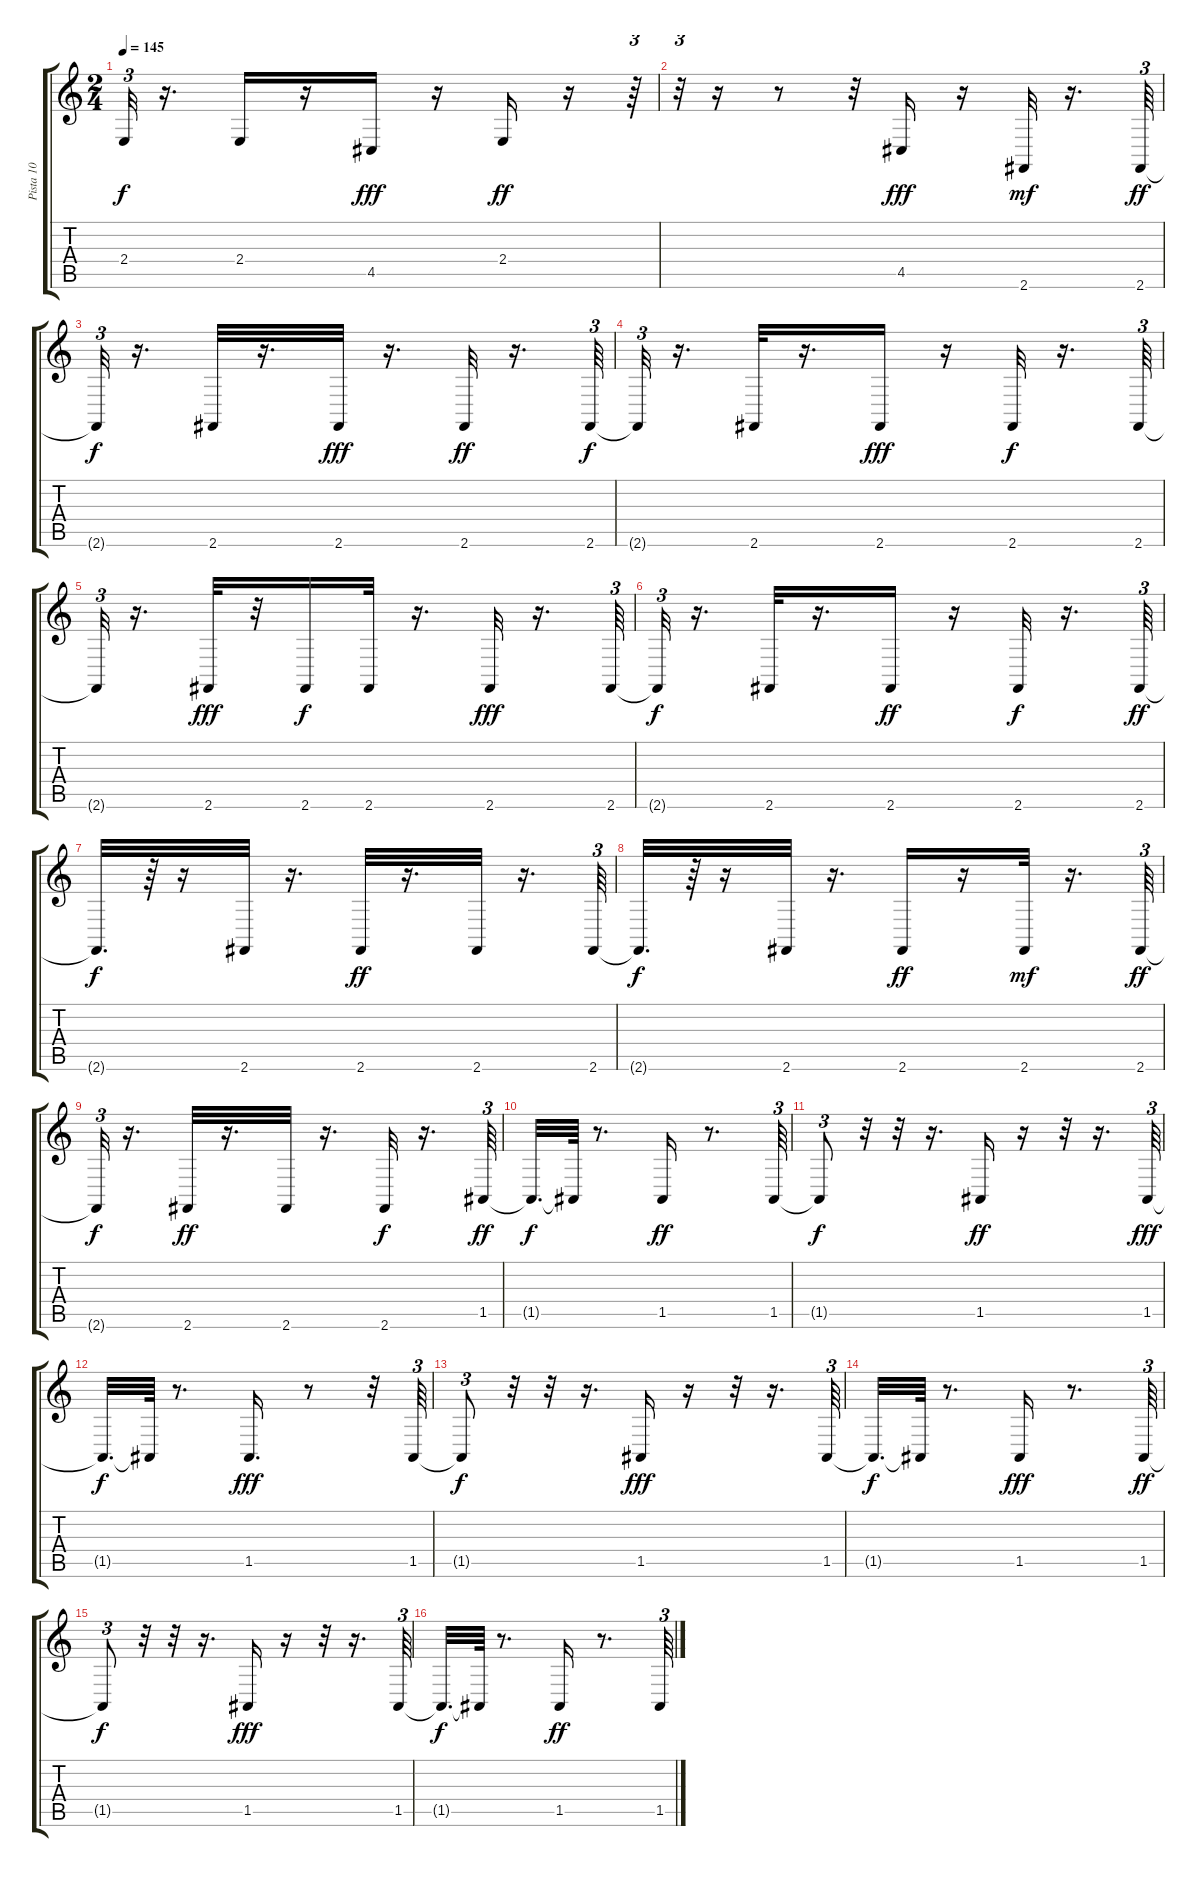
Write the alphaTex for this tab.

\track ("Pista 10" "Pista 10") {instrument acousticgrandpiano}
\staff {score tabs}
\tuning (E4 B3 G3 D3 A2 E2) {hide}
\ts (2 4)
\tempo 145
\clef g2
\ks c
2.4{t}.32{tu (3 2) dy f} r.16{d} 2.4.16 r.16 4.5.16{dy fff} r.16 2.4.16{dy ff} r.16 r.64{tu (3 2)} |
r.32{tu (3 2)} r.16 r.8 r.32 4.5.16{dy fff} r.16 2.6.32{dy mf} r.16{d} 2.6.64{tu (3 2) dy ff} |
2.6{t}.32{tu (3 2) dy f} r.16{d} 2.6.32 r.16{d} 2.6.32{dy fff} r.16{d} 2.6.32{dy ff} r.16{d} 2.6.64{tu (3 2) dy f} |
2.6{t}.32{tu (3 2)} r.16{d} 2.6.32 r.16{d} 2.6.16{dy fff} r.16 2.6.32{dy f} r.16{d} 2.6.64{tu (3 2)} |
2.6{t}.32{tu (3 2)} r.16{d} 2.6.32{dy fff} r.32 2.6.16{dy f} 2.6.32 r.16{d} 2.6.32{dy fff} r.16{d} 2.6.64{tu (3 2)} |
2.6{t}.32{tu (3 2) dy f} r.16{d} 2.6.32 r.16{d} 2.6.16{dy ff} r.16 2.6.32{dy f} r.16{d} 2.6.64{tu (3 2) dy ff} |
2.6{t}.32{d dy f} r.64 r.16 2.6.32 r.16{d} 2.6.32{dy ff} r.16{d} 2.6.32 r.16{d} 2.6.64{tu (3 2)} |
2.6{t}.32{d dy f} r.64 r.16 2.6.32 r.16{d} 2.6.16{dy ff} r.16 2.6.32{dy mf} r.16{d} 2.6.64{tu (3 2) dy ff} |
2.6{t}.32{tu (3 2) dy f} r.16{d} 2.6.32{dy ff} r.16{d} 2.6.32 r.16{d} 2.6.32{dy f} r.16{d} 1.5.64{tu (3 2) dy ff} |
1.5{t}.32{d dy f} 1.5{t}.64 r.8{d} 1.5.16{dy ff} r.8{d} 1.5.64{tu (3 2)} |
1.5{t}.8{tu (3 2) dy f} r.32 r.32 r.16{d} 1.5.16{dy ff} r.16 r.32 r.16{d} 1.5.64{tu (3 2) dy fff} |
1.5{t}.32{d dy f} 1.5{t}.64 r.8{d} 1.5.16{d dy fff} r.8 r.32 1.5.64{tu (3 2)} |
1.5{t}.8{tu (3 2) dy f} r.32 r.32 r.16{d} 1.5.16{dy fff} r.16 r.32 r.16{d} 1.5.64{tu (3 2)} |
1.5{t}.32{d dy f} 1.5{t}.64 r.8{d} 1.5.16{dy fff} r.8{d} 1.5.64{tu (3 2) dy ff} |
1.5{t}.8{tu (3 2) dy f} r.32 r.32 r.16{d} 1.5.16{dy fff} r.16 r.32 r.16{d} 1.5.64{tu (3 2)} |
1.5{t}.32{d dy f} 1.5{t}.64 r.8{d} 1.5.16{dy ff} r.8{d} 1.5.64{tu (3 2)}
